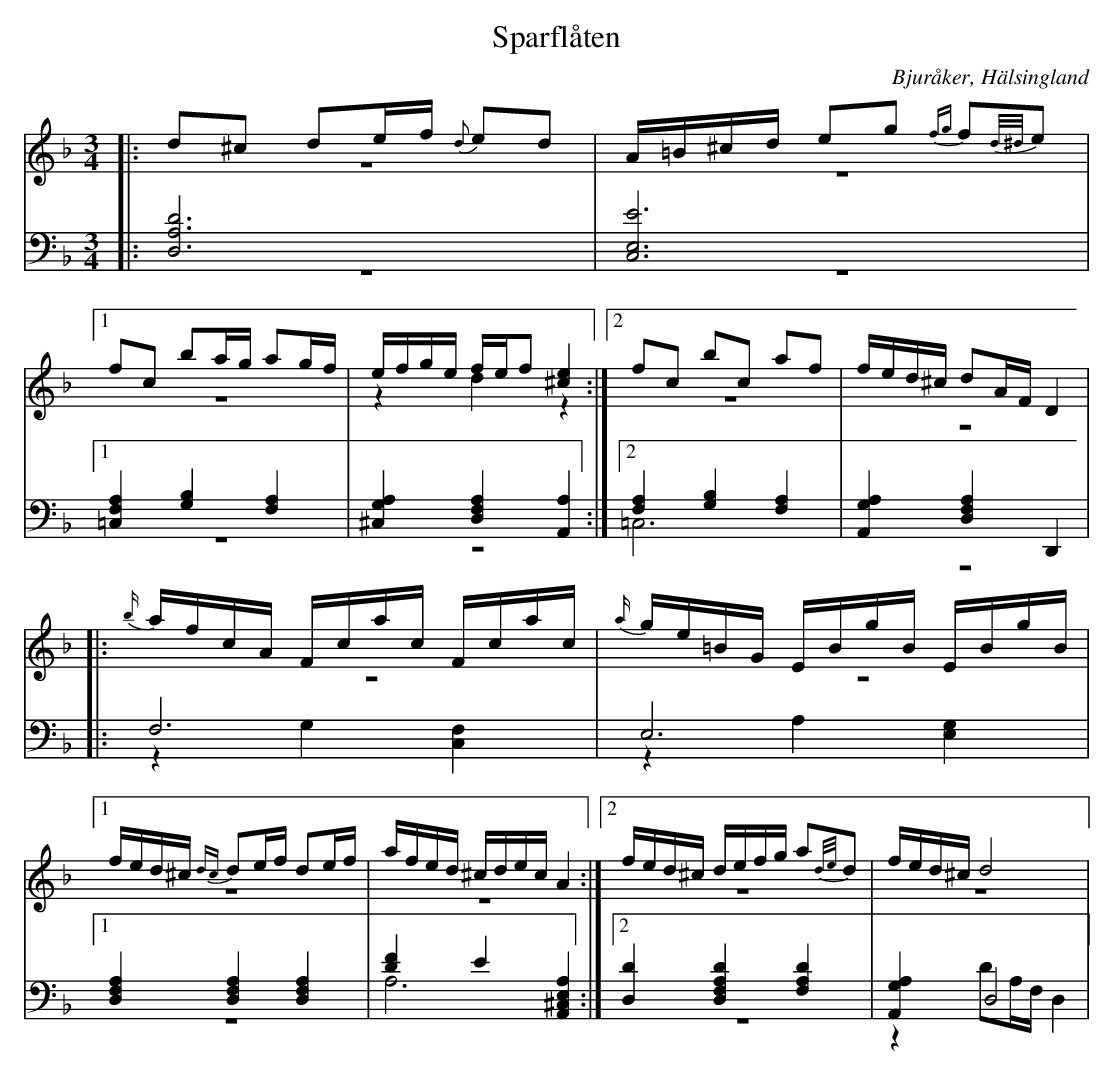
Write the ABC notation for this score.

X:1
T: Sparflåten
O: Bjuråker, Hälsingland
M: 3/4
L: 1/8
K: Dm
V:1
V:2 merge
V:3
V:4 merge
V:1
|:d^c de/f/ {d}ed|A/=B/^c/d/ eg {fg}f{d/^d/}e|1 fc ba/g/ ag/f/| e/f/g/e/ f/e/f [^c2e2]:|2 fc bc af|f/e/d/^c/ dA/F/ D2|
|:{b/}a/f/c/A/  F/c/a/c/ F/c/a/c/|{a/}g/e/=B/G/  E/B/g/B/  E/B/g/B/|1 f/e/d/^c/ {dc}de/f/ de/f/|a/f/e/d/ ^c/d/e/c/ A2:|2 f/e/d/^c/ d/e/f/g/ a{d/e/}d|f/e/d/^c/ d4|
V:2
|:z6|z6|1 z6|z2 d2 z2:|2 z6|z6|
|:z6|z6|1 z6|z6:|2 z6|z6|
V:3 clef=bass
|:[D,6A,6D6]|[E,6C,6E6]|1 [=C,2F,2A,2] [G,2B,2] [F,2A,2]|[^C,2G,2A,2] [D,2F,2A,2] [A,,2A,2]:|2 [F,2A,2] [G,2B,2] [F,2A,2]|[A,,2G,2A,2] [D,2F,2A,2] D,,2|
|:F,6|E,6|1 [D,2F,2A,2] [D,2F,2A,2] [D,2F,2A,2]|[D2F2] E2 [A,,2^C,2E,2A,2]:|2 [D,2D2] [D,2F,2A,2D2] [F,2A,2D2]|[A,,2G,2A,2] D,4|
V:4 clef=bass
|:z6|z6|1 z6|z6:|2 =C,6|z6|
|:z2 G,2 [C,2F,2]|z2 A,2 [E,2G,2]|1 z6|A,6:|2 z6|z2 DA,/F,/ D,2|
